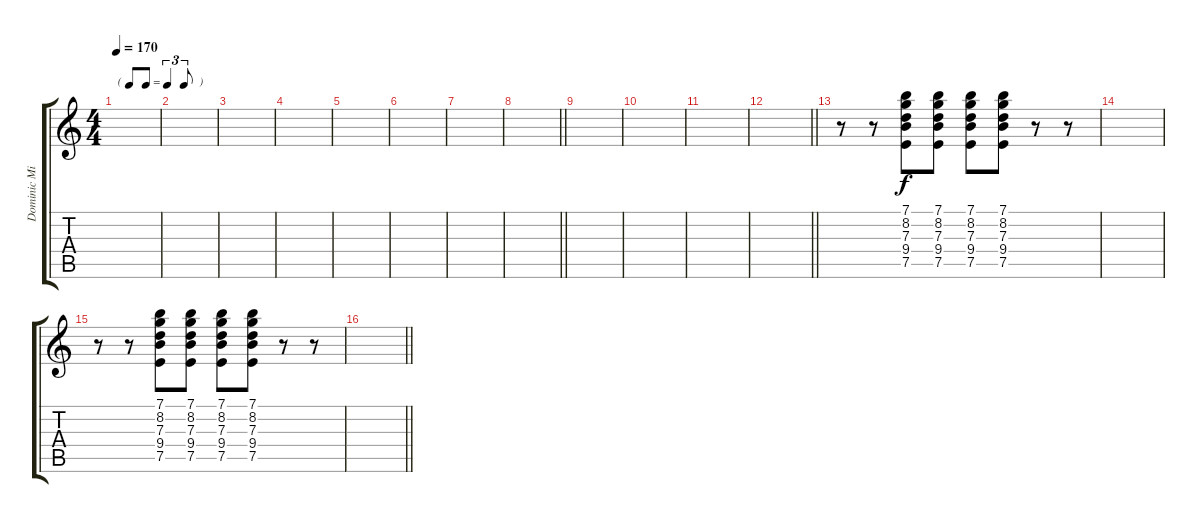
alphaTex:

\track ("Dominic Miller" "Dominic Mi") {instrument electricguitarclean}
\staff {score tabs}
\tuning (E4 B3 G3 D3 A2 E2) {hide}
\ts (4 4)
\tf triplet8th
\tempo 170
\clef g2
\ks c
|
|
|
|
|
|
|
\barLineRight lightlight
|
|
|
|
\barLineRight lightlight
|
r.8 r.8 (7.1 8.2 7.3 9.4 7.5).8{instrument electricguitarclean} (7.1 8.2 7.3 9.4 7.5).8 (7.1 8.2 7.3 9.4 7.5).8 (7.1 8.2 7.3 9.4 7.5).8 r.8 r.8 |
|
r.8 r.8 (7.1 8.2 7.3 9.4 7.5).8{instrument electricguitarclean} (7.1 8.2 7.3 9.4 7.5).8 (7.1 8.2 7.3 9.4 7.5).8 (7.1 8.2 7.3 9.4 7.5).8 r.8 r.8 |
\barLineRight lightlight
